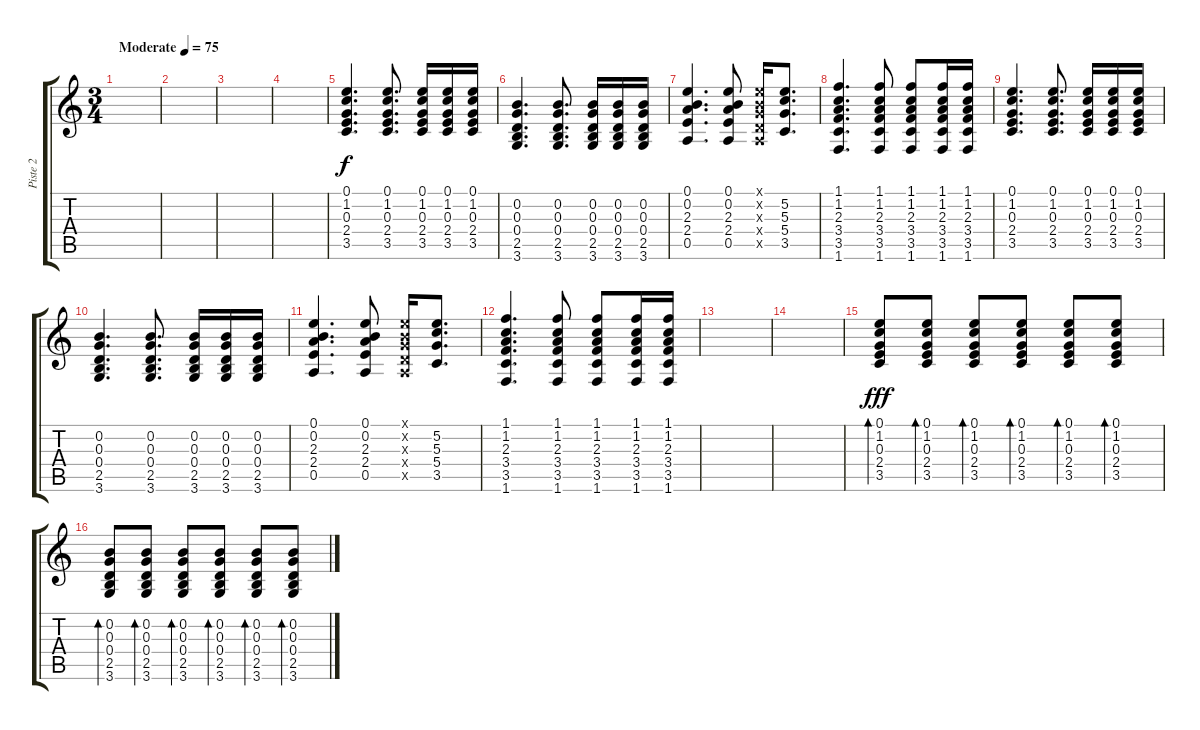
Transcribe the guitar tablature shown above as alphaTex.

\track ("Piste 2" "Piste 2") {instrument acousticguitarsteel}
\staff {score tabs}
\tuning (E4 B3 G3 D3 A2 E2) {hide}
\ts (3 4)
\tempo (75 "Moderate")
\clef g2
\ks c
|
|
|
|
(0.1 1.2 0.3 2.4 3.5).4{d} (0.1 1.2 0.3 2.4 3.5).8{d} (0.1 1.2 0.3 2.4 3.5).16 (0.1 1.2 0.3 2.4 3.5).16 (0.1 1.2 0.3 2.4 3.5).16 |
(0.2 0.3 0.4 2.5 3.6).4{d} (0.2 0.3 0.4 2.5 3.6).8{d} (0.2 0.3 0.4 2.5 3.6).16 (0.2 0.3 0.4 2.5 3.6).16 (0.2 0.3 0.4 2.5 3.6).16 |
(0.1 0.2 2.3 2.4 0.5).4{d} (0.1 0.2 2.3 2.4 0.5).8 (0.1{x} 0.2{x} 0.3{x} 0.4{x} 0.5{x}).16 (5.2 5.3 5.4 3.5).8{d} |
(1.1 1.2 2.3 3.4 3.5 1.6).4{d} (1.1 1.2 2.3 3.4 3.5 1.6).8 (1.1 1.2 2.3 3.4 3.5 1.6).8 (1.1 1.2 2.3 3.4 3.5 1.6).16 (1.1 1.2 2.3 3.4 3.5 1.6).16 |
(0.1 1.2 0.3 2.4 3.5).4{d} (0.1 1.2 0.3 2.4 3.5).8{d} (0.1 1.2 0.3 2.4 3.5).16 (0.1 1.2 0.3 2.4 3.5).16 (0.1 1.2 0.3 2.4 3.5).16 |
(0.2 0.3 0.4 2.5 3.6).4{d} (0.2 0.3 0.4 2.5 3.6).8{d} (0.2 0.3 0.4 2.5 3.6).16 (0.2 0.3 0.4 2.5 3.6).16 (0.2 0.3 0.4 2.5 3.6).16 |
(0.1 0.2 2.3 2.4 0.5).4{d} (0.1 0.2 2.3 2.4 0.5).8 (0.1{x} 0.2{x} 0.3{x} 0.4{x} 0.5{x}).16 (5.2 5.3 5.4 3.5).8{d} |
(1.1 1.2 2.3 3.4 3.5 1.6).4{d} (1.1 1.2 2.3 3.4 3.5 1.6).8 (1.1 1.2 2.3 3.4 3.5 1.6).8 (1.1 1.2 2.3 3.4 3.5 1.6).16 (1.1 1.2 2.3 3.4 3.5 1.6).16 |
|
|
(0.1 1.2 0.3 2.4 3.5).8{bd 30 dy fff} (0.1 1.2 0.3 2.4 3.5).8{bd 30} (0.1 1.2 0.3 2.4 3.5).8{bd 30} (0.1 1.2 0.3 2.4 3.5).8{bd 30} (0.1 1.2 0.3 2.4 3.5).8{bd 30} (0.1 1.2 0.3 2.4 3.5).8{bd 30} |
(0.2 0.3 0.4 2.5 3.6).8{bd 30} (0.2 0.3 0.4 2.5 3.6).8{bd 30} (0.2 0.3 0.4 2.5 3.6).8{bd 30} (0.2 0.3 0.4 2.5 3.6).8{bd 30} (0.2 0.3 0.4 2.5 3.6).8{bd 30} (0.2 0.3 0.4 2.5 3.6).8{bd 30}
